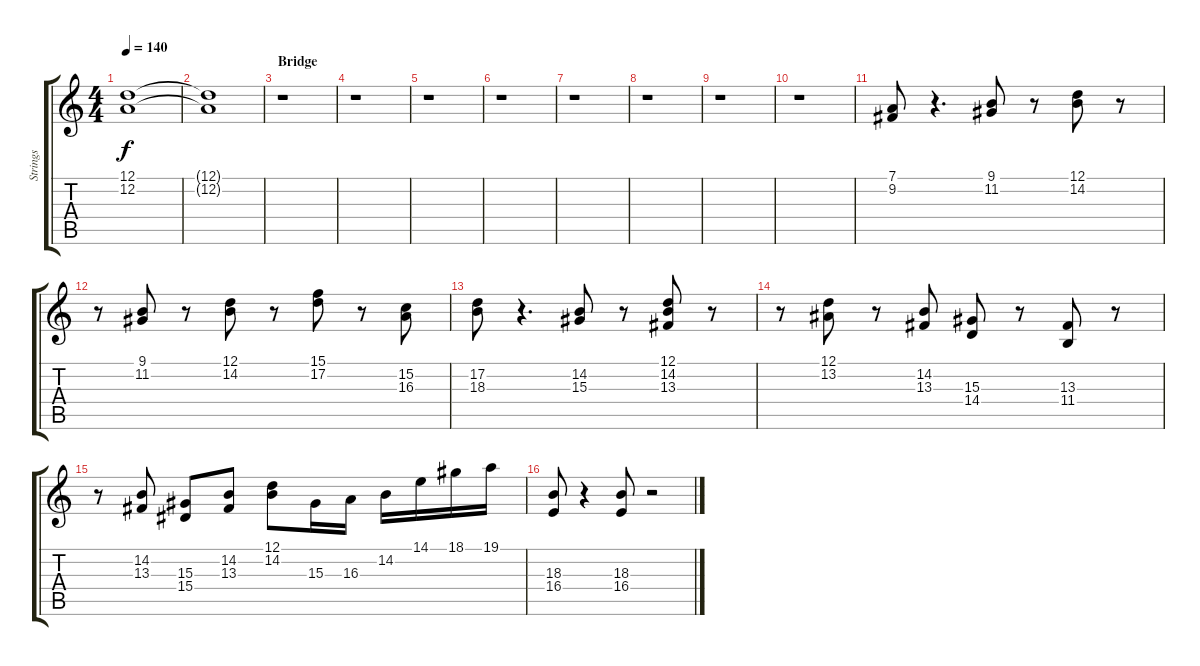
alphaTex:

\track ("Strings" "Strings") {instrument stringensemble1}
\staff {score tabs}
\tuning (D4 A3 F3 C3 G2 D2) {hide}
\ts (4 4)
\tempo 140
\clef g2
\ks c
(12.1 12.2).1{dy f} |
(12.1{t} 12.2{t}).1 |
\section ("" "Bridge")
r.1 |
r.1 |
r.1 |
r.1 |
r.1 |
r.1 |
r.1 |
r.1 |
(7.1 9.2).8{volume 10} r.4{d} (9.1 11.2).8 r.8 (12.1 14.2).8 r.8 |
r.8 (9.1 11.2).8 r.8 (12.1 14.2).8 r.8 (15.1 17.2).8 r.8 (15.2 16.3).8 |
(17.2 18.3).8 r.4{d} (14.2 15.3).8 r.8 (12.1 14.2 13.3).8 r.8 |
r.8 (12.1 13.2).8 r.8 (14.2 13.3).8 (15.3 14.4).8 r.8 (13.3 11.4).8 r.8 |
r.8 (14.2 13.3).8 (15.3 15.4).8 (14.2 13.3).8 (12.1 14.2).8 15.3.16 16.3.16 14.2.16 14.1.16 18.1.16 19.1.16 |
(18.3 16.4).8 r.4 (18.3 16.4).8 r.2
